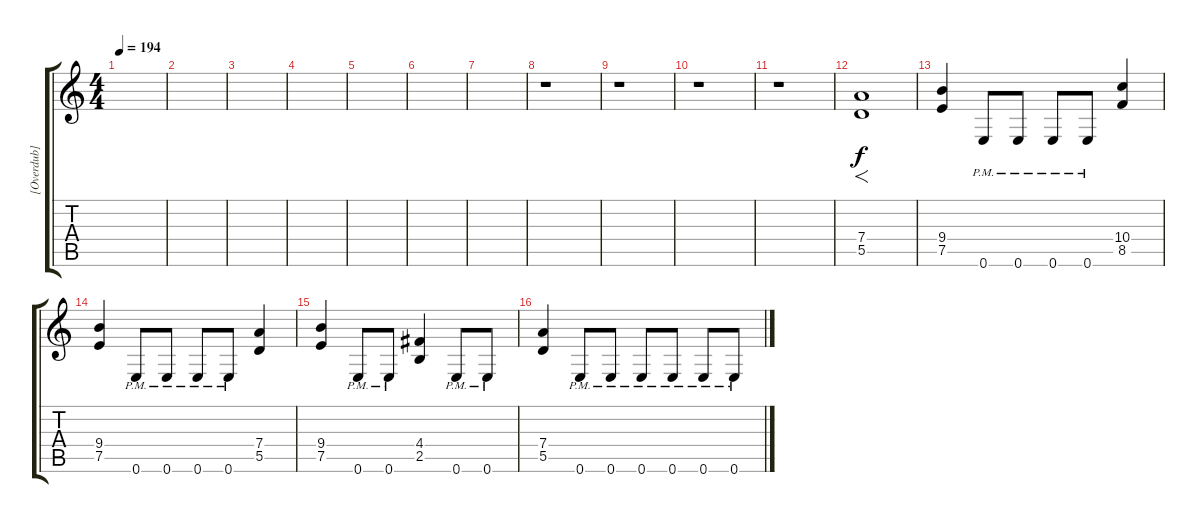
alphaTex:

\track ("[Overdub]" "[Overdub]") {instrument distortionguitar}
\staff {score tabs}
\tuning (E4 B3 G3 D3 A2 E2) {hide}
\ts (4 4)
\tempo 194
\clef g2
\ks c
|
|
|
|
|
|
|
r.1 |
r.1 |
r.1 |
r.1 |
(7.4 5.5).1{f} |
(9.4 7.5).4{balance 1 instrument distortionguitar} 0.6{pm}.8 0.6{pm}.8 0.6{pm}.8 0.6{pm}.8 (10.4 8.5).4 |
(9.4 7.5).4 0.6{pm}.8 0.6{pm}.8 0.6{pm}.8 0.6{pm}.8 (7.4 5.5).4 |
(9.4 7.5).4 0.6{pm}.8 0.6{pm}.8 (4.4 2.5).4 0.6{pm}.8 0.6{pm}.8 |
(7.4 5.5).4 0.6{pm}.8 0.6{pm}.8 0.6{pm}.8 0.6{pm}.8 0.6{pm}.8 0.6{pm}.8
